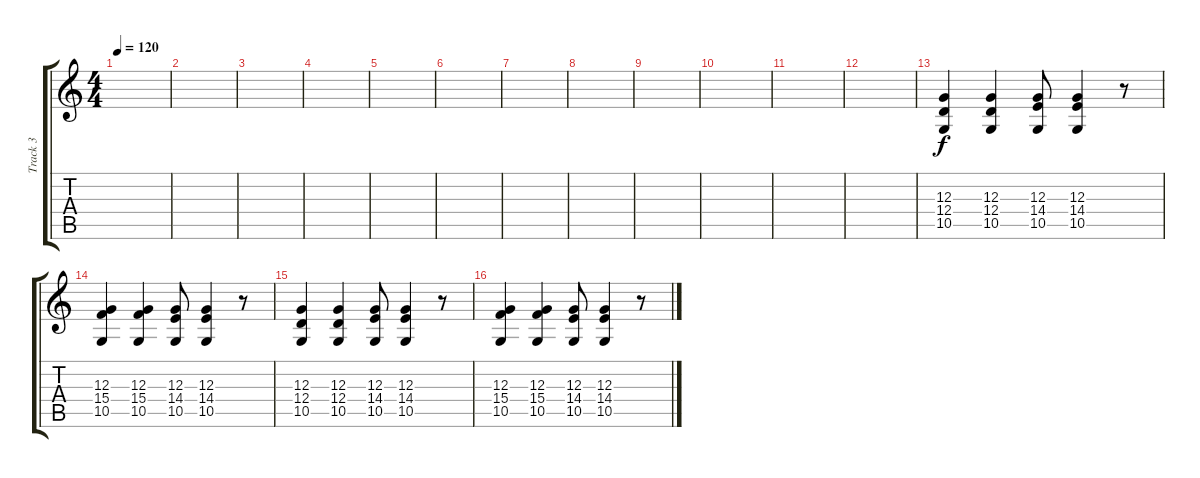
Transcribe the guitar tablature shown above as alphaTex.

\track ("Track 3" "Track 3") {instrument drawbarorgan}
\staff {score tabs}
\tuning (E4 B3 G3 D3 A2 E2) {hide}
\ts (4 4)
\tempo 120
\clef g2
\ks c
|
|
|
|
|
|
|
|
|
|
|
|
(12.3 12.4 10.5).4 (12.3 12.4 10.5).4 (12.3 14.4 10.5).8 (12.3 14.4 10.5).4 r.8 |
(12.3 15.4 10.5).4 (12.3 15.4 10.5).4 (12.3 14.4 10.5).8 (12.3 14.4 10.5).4 r.8 |
(12.3 12.4 10.5).4 (12.3 12.4 10.5).4 (12.3 14.4 10.5).8 (12.3 14.4 10.5).4 r.8 |
(12.3 15.4 10.5).4 (12.3 15.4 10.5).4 (12.3 14.4 10.5).8 (12.3 14.4 10.5).4 r.8
